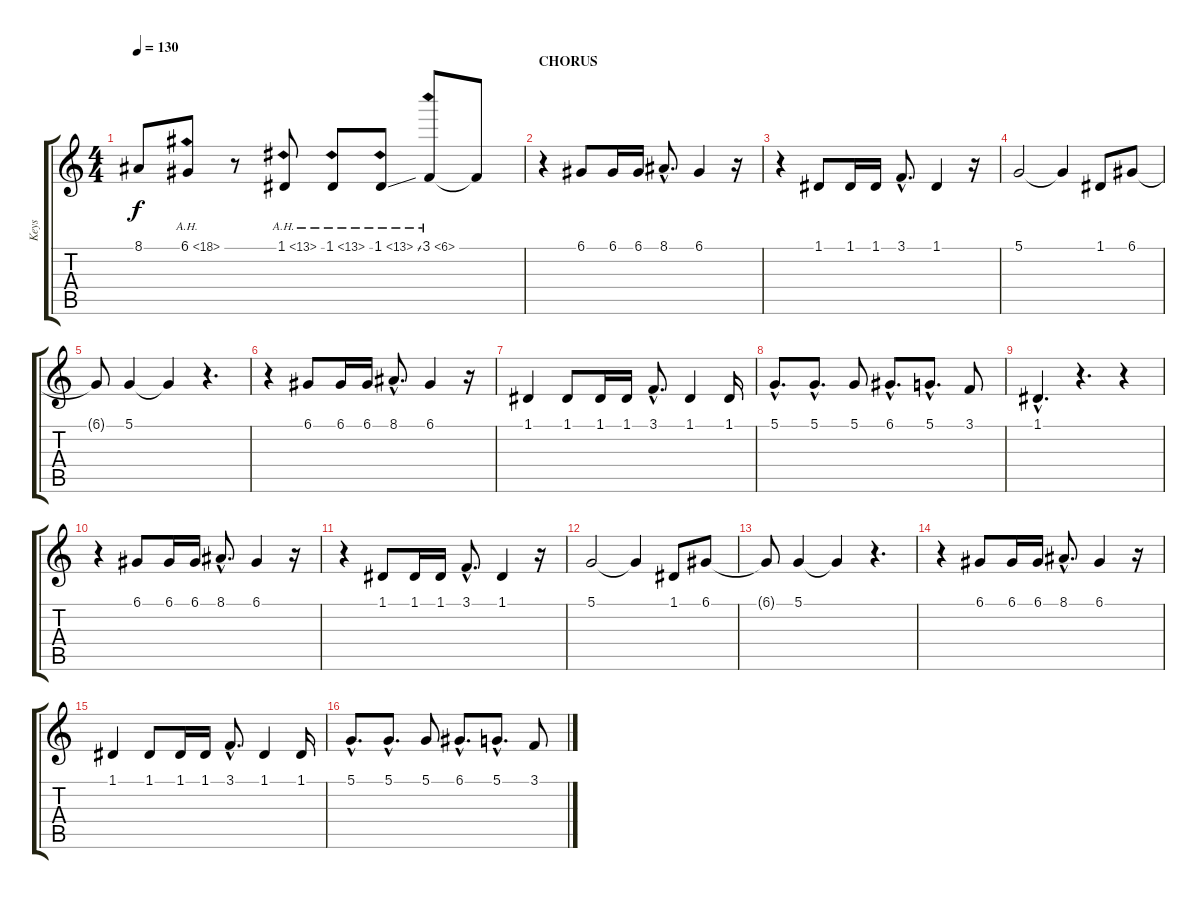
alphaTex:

\track ("Keys" "Keys") {instrument synthstrings1}
\staff {score tabs}
\tuning (D4 A3 F3 C3 G2 C2) {hide}
\ts (4 4)
\tempo 130
\clef g2
\ks c
8.1{t}.8{dy f} 6.1{ah 12}.8 r.8 1.1{ah 12}.8 1.1{ah 12}.8 1.1{ah 12 ss}.8 3.1{ah 3}.8 3.1{t}.8 |
\section ("" "CHORUS")
r.4 6.1.8 6.1.16 6.1.16 8.1{hac}.8{d} 6.1.4 r.16 |
r.4 1.1.8 1.1.16 1.1.16 3.1{hac}.8{d} 1.1.4 r.16 |
5.1.2 5.1{t}.4 1.1.8 6.1.8 |
6.1{t}.8 5.1.4 5.1{t}.4 r.4{d} |
r.4 6.1.8 6.1.16 6.1.16 8.1{hac}.8{d} 6.1.4 r.16 |
1.1.4 1.1.8 1.1.16 1.1.16 3.1{hac}.8{d} 1.1.4 1.1.16 |
5.1{hac}.8{d} 5.1{hac}.8{d} 5.1.8 6.1{hac}.8{d} 5.1{hac}.8{d} 3.1.8 |
1.1{hac}.4{d} r.4{d} r.4 |
r.4 6.1.8 6.1.16 6.1.16 8.1{hac}.8{d} 6.1.4 r.16 |
r.4 1.1.8 1.1.16 1.1.16 3.1{hac}.8{d} 1.1.4 r.16 |
5.1.2 5.1{t}.4 1.1.8 6.1.8 |
6.1{t}.8 5.1.4 5.1{t}.4 r.4{d} |
r.4 6.1.8 6.1.16 6.1.16 8.1{hac}.8{d} 6.1.4 r.16 |
1.1.4 1.1.8 1.1.16 1.1.16 3.1{hac}.8{d} 1.1.4 1.1.16 |
5.1{hac}.8{d} 5.1{hac}.8{d} 5.1.8 6.1{hac}.8{d} 5.1{hac}.8{d} 3.1.8
